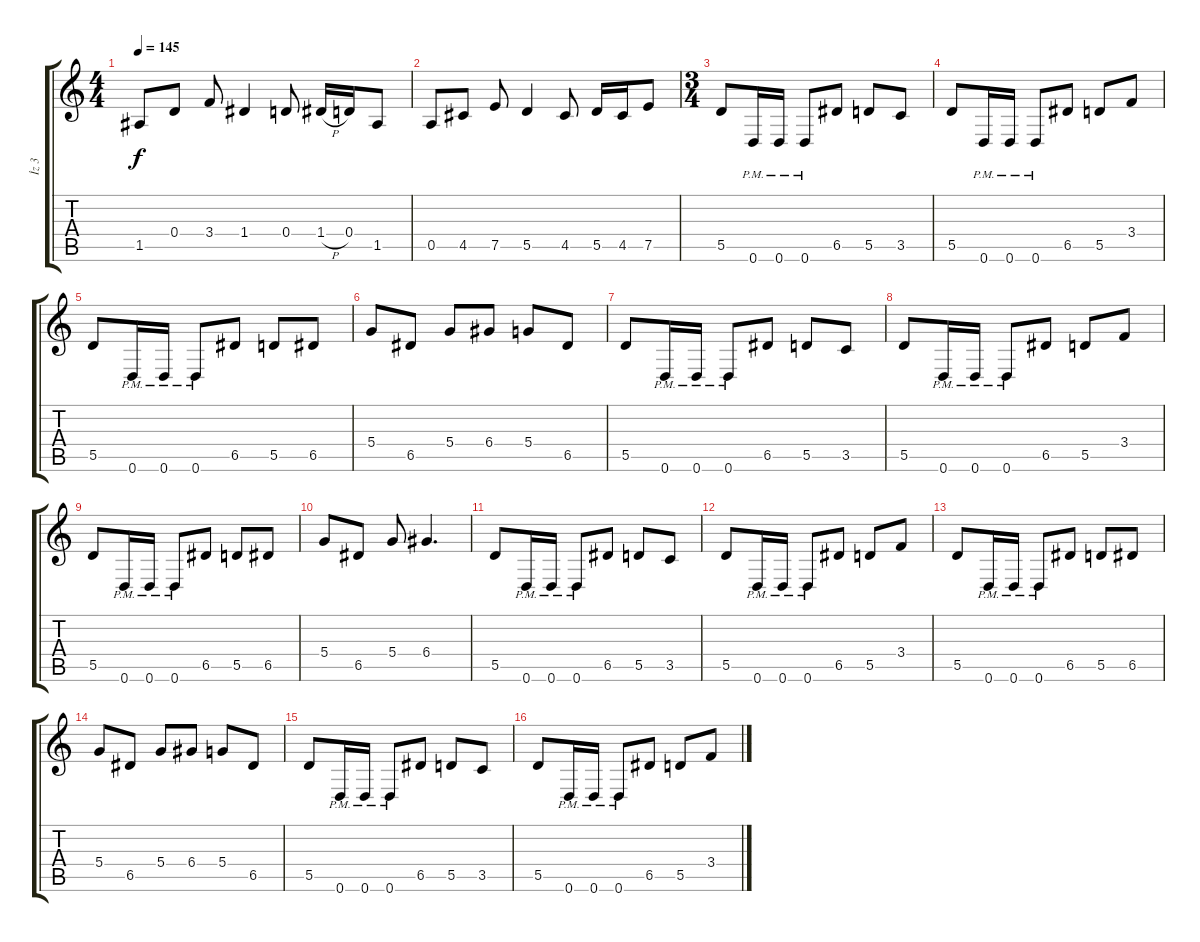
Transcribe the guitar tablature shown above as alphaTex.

\track ("İz 3" "İz 3") {instrument distortionguitar}
\staff {score tabs}
\tuning (E4 B3 G3 D3 A2 D2) {hide}
\ts (4 4)
\tempo 145
\clef g2
\ks c
1.5.8{dy f} 0.4.8 3.4.8 1.4.4 0.4.8 1.4{h}.16 0.4.16 1.5.8 |
0.5.8 4.5.8 7.5.8 5.5.4 4.5.8 5.5.16 4.5.16 7.5.8 |
\ts (3 4)
5.5.8 0.6{pm}.16 0.6{pm}.16 0.6{pm}.8 6.5.8 5.5.8 3.5.8 |
5.5.8 0.6{pm}.16 0.6{pm}.16 0.6{pm}.8 6.5.8 5.5.8 3.4.8 |
5.5.8 0.6{pm}.16 0.6{pm}.16 0.6{pm}.8 6.5.8 5.5.8 6.5.8 |
5.4.8 6.5.8 5.4.8 6.4.8 5.4.8 6.5.8 |
5.5.8 0.6{pm}.16 0.6{pm}.16 0.6{pm}.8 6.5.8 5.5.8 3.5.8 |
5.5.8 0.6{pm}.16 0.6{pm}.16 0.6{pm}.8 6.5.8 5.5.8 3.4.8 |
5.5.8 0.6{pm}.16 0.6{pm}.16 0.6{pm}.8 6.5.8 5.5.8 6.5.8 |
5.4.8 6.5.8 5.4.8 6.4.4{d} |
5.5.8 0.6{pm}.16 0.6{pm}.16 0.6{pm}.8 6.5.8 5.5.8 3.5.8 |
5.5.8 0.6{pm}.16 0.6{pm}.16 0.6{pm}.8 6.5.8 5.5.8 3.4.8 |
5.5.8 0.6{pm}.16 0.6{pm}.16 0.6{pm}.8 6.5.8 5.5.8 6.5.8 |
5.4.8 6.5.8 5.4.8 6.4.8 5.4.8 6.5.8 |
5.5.8 0.6{pm}.16 0.6{pm}.16 0.6{pm}.8 6.5.8 5.5.8 3.5.8 |
5.5.8 0.6{pm}.16 0.6{pm}.16 0.6{pm}.8 6.5.8 5.5.8 3.4.8
